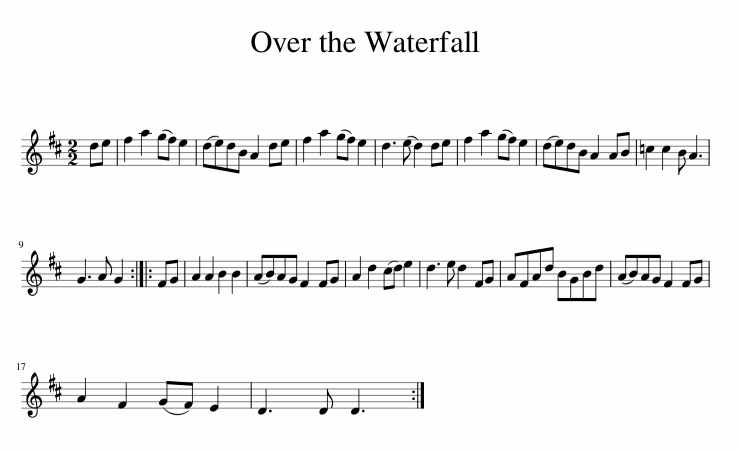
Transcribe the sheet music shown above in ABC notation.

X:1
L:1/8
M:2/2
I:linebreak $
K:D
V:1 treble
V:1
 de | f2 a2 (gf) e2 | (de)dB A2 de | f2 a2 (gf) e2 | d3 (e d2) de | %5
 f2 a2 (gf) e2 | (de)dB A2 AB | =c2 c2 B A3 |$ G3 A G2 :: FG | %10
 A2 A2 B2 B2 | (AB)AG F2 FG | A2 d2 (cd) e2 | d3 e d2 FG | AFAd BGBd | %15
 (AB)AG F2 FG |$ A2 F2 (GF) E2 | D3 D D3 :| %18
